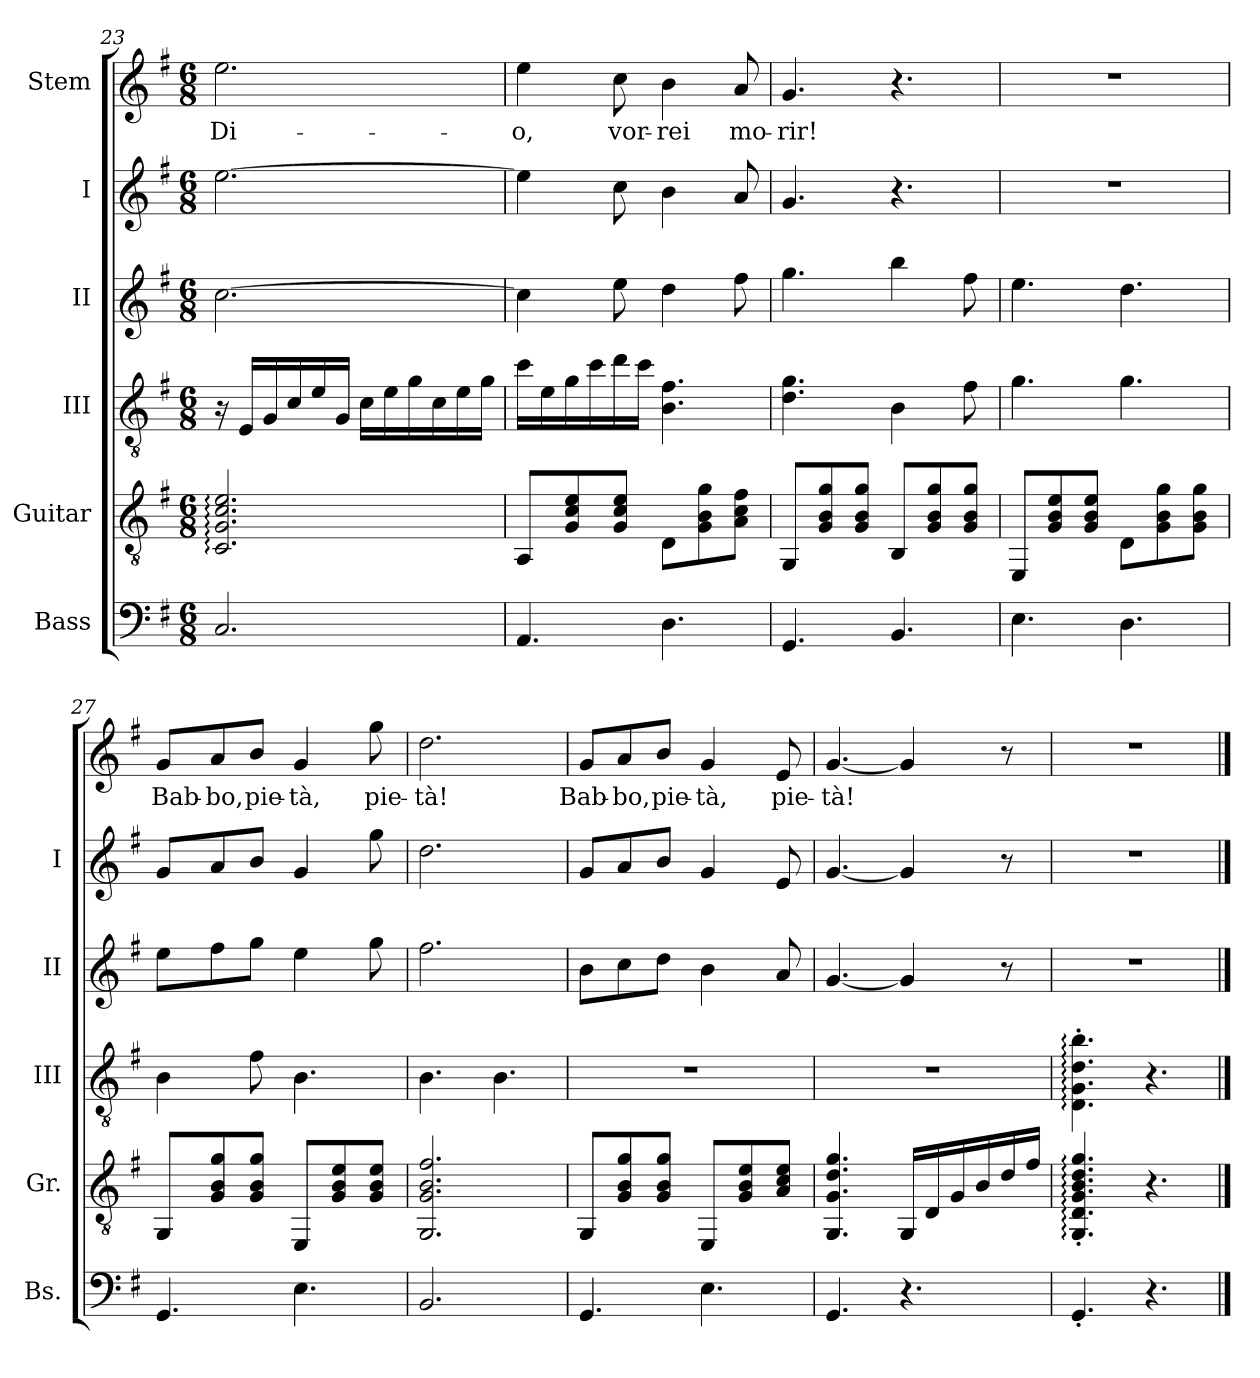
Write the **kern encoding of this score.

**kern	**kern	**kern	**kern	**kern	**kern	**text
*part6	*part5	*part4	*part3	*part2	*part1	*part1
*staff6	*staff5	*staff4	*staff3	*staff2	*staff1	*staff1
*I"Bass	*I"Guitar	*I"III	*I"II	*I"I	*I"Stem	*
*I'Bs.	*I'Gr.	*I'III	*I'II	*I'I	*	*
*clefF4	*clefGv2	*clefGv2	*clefG2	*clefG2	*clefG2	*
*ITrd7c12	*	*	*	*	*	*
*k[f#]	*k[f#]	*k[f#]	*k[f#]	*k[f#]	*k[f#]	*
*M6/8	*M6/8	*M6/8	*M6/8	*M6/8	*M6/8	*
=23	=23	=23	=23	=23	=23	=23
!	!	!	!	!	!	!LO:LY:b
2.CC/	2.C/: 2.G/: 2.c/: 2.e/:	16r	[2.cc\	[2.ee\	2.ee\	Di-
.	.	16E/LL	.	.	.	.
.	.	16G/	.	.	.	.
.	.	16c/	.	.	.	.
.	.	16e/	.	.	.	.
.	.	16G/JJ	.	.	.	.
.	.	16c\LL	.	.	.	.
.	.	16e\	.	.	.	.
.	.	16g\	.	.	.	.
.	.	16c\	.	.	.	.
.	.	16e\	.	.	.	.
.	.	16g\JJ	.	.	.	.
=24	=24	=24	=24	=24	=24	=24
!	!	!	!	!	!	!LO:LY:b
4.AAA/	8AA/L	16cc\LL	4cc\]	4ee\]	4ee\	-o,
.	.	16e\	.	.	.	.
.	8G/ 8c/ 8e/	16g\	.	.	.	.
.	.	16cc\	.	.	.	.
!	!	!	!	!	!	!LO:LY:b
.	8G/ 8c/ 8e/J	16dd\	8ee\	8cc\	8cc\	vor-
.	.	16cc\JJ	.	.	.	.
!	!	!	!	!	!	!LO:LY:b
4.DD\	8D\L	4.B\ 4.f#\	4dd\	4b\	4b\	-rei
.	8G\ 8B\ 8g\	.	.	.	.	.
!	!	!	!	!	!	!LO:LY:b
.	8A\ 8c\ 8f#\J	.	8ff#\	8a/	8a/	mo-
=25	=25	=25	=25	=25	=25	=25
!	!	!	!	!	!	!LO:LY:b
4.GGG/	8GG/L	4.d\ 4.g\	4.gg\	4.g/	4.g/	-rir!
.	8G/ 8B/ 8g/	.	.	.	.	.
.	8G/ 8B/ 8g/J	.	.	.	.	.
4.BBB/	8BB/L	4B\	4bb\	4.r	4.r	.
.	8G/ 8B/ 8g/	.	.	.	.	.
.	8G/ 8B/ 8g/J	8f#\	8ff#\	.	.	.
!!LO:LB:g=z
=26	=26	=26	=26	=26	=26	=26
4.EE\	8EE/L	4.g\	4.ee\	2.r	2.r	.
.	8G/ 8B/ 8e/	.	.	.	.	.
.	8G/ 8B/ 8e/J	.	.	.	.	.
4.DD\	8D\L	4.g\	4.dd\	.	.	.
.	8G\ 8B\ 8g\	.	.	.	.	.
.	8G\ 8B\ 8g\J	.	.	.	.	.
=27	=27	=27	=27	=27	=27	=27
!	!	!	!	!	!	!LO:LY:b
4.GGG/	8GG/L	4B\	8ee\L	8g/L	8g/L	Bab-
!	!	!	!	!	!	!LO:LY:b
.	8G/ 8B/ 8g/	.	8ff#\	8a/	8a/	-bo,
!	!	!	!	!	!	!LO:LY:b
.	8G/ 8B/ 8g/J	8f#\	8gg\J	8b/J	8b/J	pie-
!	!	!	!	!	!	!LO:LY:b
4.EE\	8EE/L	4.B\	4ee\	4g/	4g/	-tà,
.	8G/ 8B/ 8e/	.	.	.	.	.
!	!	!	!	!	!	!LO:LY:b
.	8G/ 8B/ 8e/J	.	8gg\	8gg\	8gg\	pie-
=28	=28	=28	=28	=28	=28	=28
!	!	!	!	!	!	!LO:LY:b
2.BBB/	2.GG/ 2.G/ 2.B/ 2.f#/	4.B\	2.ff#\	2.dd\	2.dd\	-tà!
.	.	4.B\	.	.	.	.
=29	=29	=29	=29	=29	=29	=29
!	!	!	!	!	!	!LO:LY:b
4.GGG/	8GG/L	2.r	8b\L	8g/L	8g/L	Bab-
!	!	!	!	!	!	!LO:LY:b
.	8G/ 8B/ 8g/	.	8cc\	8a/	8a/	-bo,
!	!	!	!	!	!	!LO:LY:b
.	8G/ 8B/ 8g/J	.	8dd\J	8b/J	8b/J	pie-
!	!	!	!	!	!	!LO:LY:b
4.EE\	8EE/L	.	4b\	4g/	4g/	-tà,
.	8G/ 8B/ 8e/	.	.	.	.	.
!	!	!	!	!	!	!LO:LY:b
.	8A/ 8c/ 8e/J	.	8a/	8e/	8e/	pie-
=30	=30	=30	=30	=30	=30	=30
!	!	!	!	!	!	!LO:LY:b
4.GGG/	4.GG/ 4.G/ 4.d/ 4.g/	2.r	[4.g/	[4.g/	[4.g/	-tà!
4.r	16GG/LL	.	4g/]	4g/]	4g/]	.
.	16D/	.	.	.	.	.
.	16G/	.	.	.	.	.
.	16B/	.	.	.	.	.
.	16d/	.	8r	8r	8r	.
.	16f#/JJ	.	.	.	.	.
=31	=31	=31	=31	=31	=31	=31
4.GGG'/	4.GG/:' 4.D/:' 4.G/:' 4.B/:' 4.d/:' 4.g/:'	4.D\:' 4.G\:' 4.d\:' 4.b\:'	2.r	2.r	2.r	.
4.r	4.r	4.r	.	.	.	.
==	==	==	==	==	==	==
*-	*-	*-	*-	*-	*-	*-
